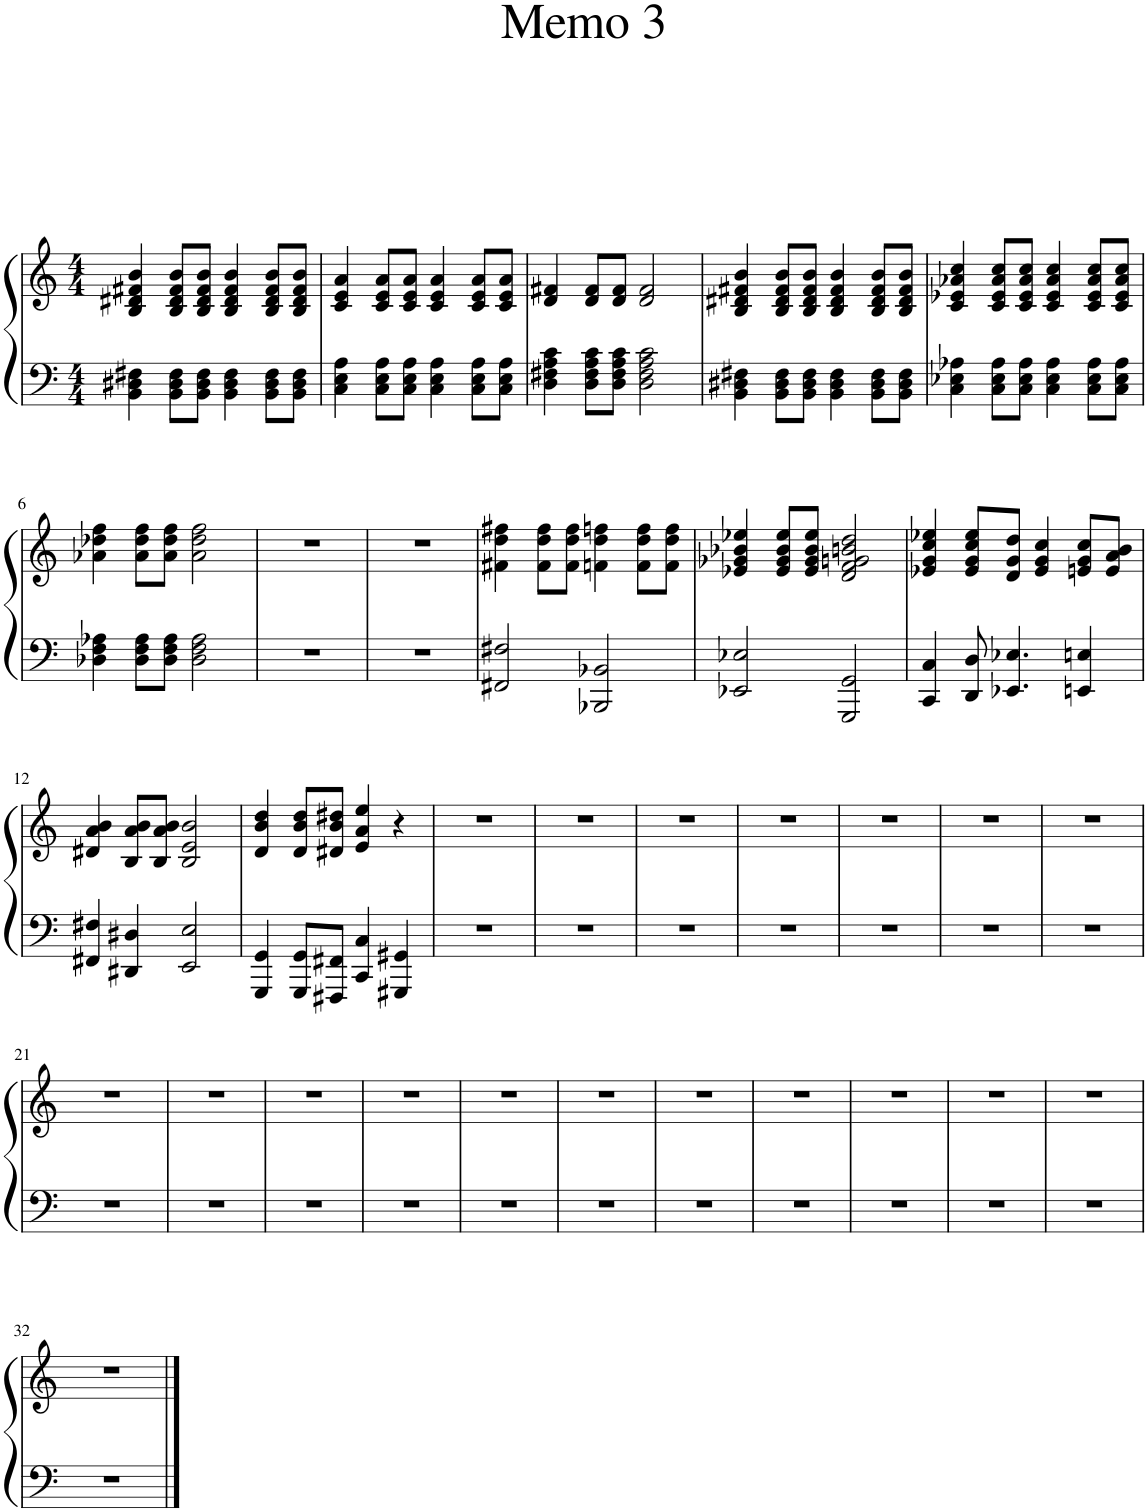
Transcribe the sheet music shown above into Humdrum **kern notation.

**kern	**kern
*part1	*part1
*staff2	*staff1
*I"Piano	*
*I'Pno.	*
*clefF4	*clefG2
*k[]	*k[]
*M4/4	*M4/4
=1	=1
4BB\ 4D#X\ 4F#X\	4B/ 4d#X/ 4f#X/ 4b/
8BB\ 8D#\ 8F#\L	8B/ 8d#/ 8f#/ 8b/L
8BB\ 8D#\ 8F#\J	8B/ 8d#/ 8f#/ 8b/J
4BB\ 4D#\ 4F#\	4B/ 4d#/ 4f#/ 4b/
8BB\ 8D#\ 8F#\L	8B/ 8d#/ 8f#/ 8b/L
8BB\ 8D#\ 8F#\J	8B/ 8d#/ 8f#/ 8b/J
=2	=2
4C\ 4E\ 4A\	4c/ 4e/ 4a/
8C\ 8E\ 8A\L	8c/ 8e/ 8a/L
8C\ 8E\ 8A\J	8c/ 8e/ 8a/J
4C\ 4E\ 4A\	4c/ 4e/ 4a/
8C\ 8E\ 8A\L	8c/ 8e/ 8a/L
8C\ 8E\ 8A\J	8c/ 8e/ 8a/J
=3	=3
4D\ 4F#X\ 4A\ 4c\	4d/ 4f#X/
8D\ 8F#\ 8A\ 8c\L	8d/ 8f#/L
8D\ 8F#\ 8A\ 8c\J	8d/ 8f#/J
2D\ 2F#\ 2A\ 2c\	2d/ 2f#/
=4	=4
4BB\ 4D#X\ 4F#X\	4B/ 4d#X/ 4f#X/ 4b/
8BB\ 8D#\ 8F#\L	8B/ 8d#/ 8f#/ 8b/L
8BB\ 8D#\ 8F#\J	8B/ 8d#/ 8f#/ 8b/J
4BB\ 4D#\ 4F#\	4B/ 4d#/ 4f#/ 4b/
8BB\ 8D#\ 8F#\L	8B/ 8d#/ 8f#/ 8b/L
8BB\ 8D#\ 8F#\J	8B/ 8d#/ 8f#/ 8b/J
=5	=5
4C\ 4E-X\ 4A-X\	4c/ 4e-X/ 4a-X/ 4cc/
8C\ 8E-\ 8A-\L	8c/ 8e-/ 8a-/ 8cc/L
8C\ 8E-\ 8A-\J	8c/ 8e-/ 8a-/ 8cc/J
4C\ 4E-\ 4A-\	4c/ 4e-/ 4a-/ 4cc/
8C\ 8E-\ 8A-\L	8c/ 8e-/ 8a-/ 8cc/L
8C\ 8E-\ 8A-\J	8c/ 8e-/ 8a-/ 8cc/J
!!LO:LB:g=z
=6	=6
4D-X\ 4F\ 4A-X\	4a-X\ 4dd-X\ 4ff\
8D-\ 8F\ 8A-\L	8a-\ 8dd-\ 8ff\L
8D-\ 8F\ 8A-\J	8a-\ 8dd-\ 8ff\J
2D-\ 2F\ 2A-\	2a-\ 2dd-\ 2ff\
=7	=7
1r	1r
=8	=8
1r	1r
=9	=9
2FF#X/ 2F#X/	4f#X\ 4dd\ 4ff#X\
.	8f#\ 8dd\ 8ff#\L
.	8f#\ 8dd\ 8ff#\J
2BBB-X/ 2BB-X/	4fn\ 4dd\ 4ffn\
.	8f\ 8dd\ 8ff\L
.	8f\ 8dd\ 8ff\J
=10	=10
2EE-X/ 2E-X/	4e-X/ 4g-X/ 4b-X/ 4ee-X/
.	8e-/ 8g-/ 8b-/ 8ee-/L
.	8e-/ 8g-/ 8b-/ 8ee-/J
2GGG/ 2GG/	2d/ 2f/ 2gn/ 2bn/ 2dd/
=11	=11
4CC/ 4C/	4e-X/ 4g/ 4cc/ 4ee-X/
8DD/ 8D/	8e-/ 8g/ 8cc/ 8ee-/L
4.EE-X/ 4.E-X/	8d/ 8g/ 8dd/J
.	4e-/ 4g/ 4cc/
4EEn/ 4En/	8en/ 8g/ 8cc/L
.	8e/ 8a/ 8b/J
!!LO:LB:g=z
=12	=12
4FF#X/ 4F#X/	4d#X/ 4a/ 4b/
4DD#X/ 4D#X/	8B/ 8a/ 8b/L
.	8B/ 8a/ 8b/J
2EE/ 2E/	2B/ 2e/ 2b/
=13	=13
4GGG/ 4GG/	4d/ 4b/ 4dd/
8GGG/ 8GG/L	8d/ 8b/ 8dd/L
8FFF#X/ 8FF#X/J	8d#X/ 8b/ 8dd#X/J
4CC/ 4C/	4e/ 4a/ 4ee/
4GGG#X/ 4GG#X/	4r
=14	=14
1r	1r
=15	=15
1r	1r
=16	=16
1r	1r
=17	=17
1r	1r
=18	=18
1r	1r
=19	=19
1r	1r
=20	=20
1r	1r
!!LO:LB:g=z
=21	=21
1r	1r
=22	=22
1r	1r
=23	=23
1r	1r
=24	=24
1r	1r
=25	=25
1r	1r
=26	=26
1r	1r
=27	=27
1r	1r
=28	=28
1r	1r
=29	=29
1r	1r
=30	=30
1r	1r
=31	=31
1r	1r
!!LO:LB:g=z
=32	=32
1r	1r
==	==
*-	*-
